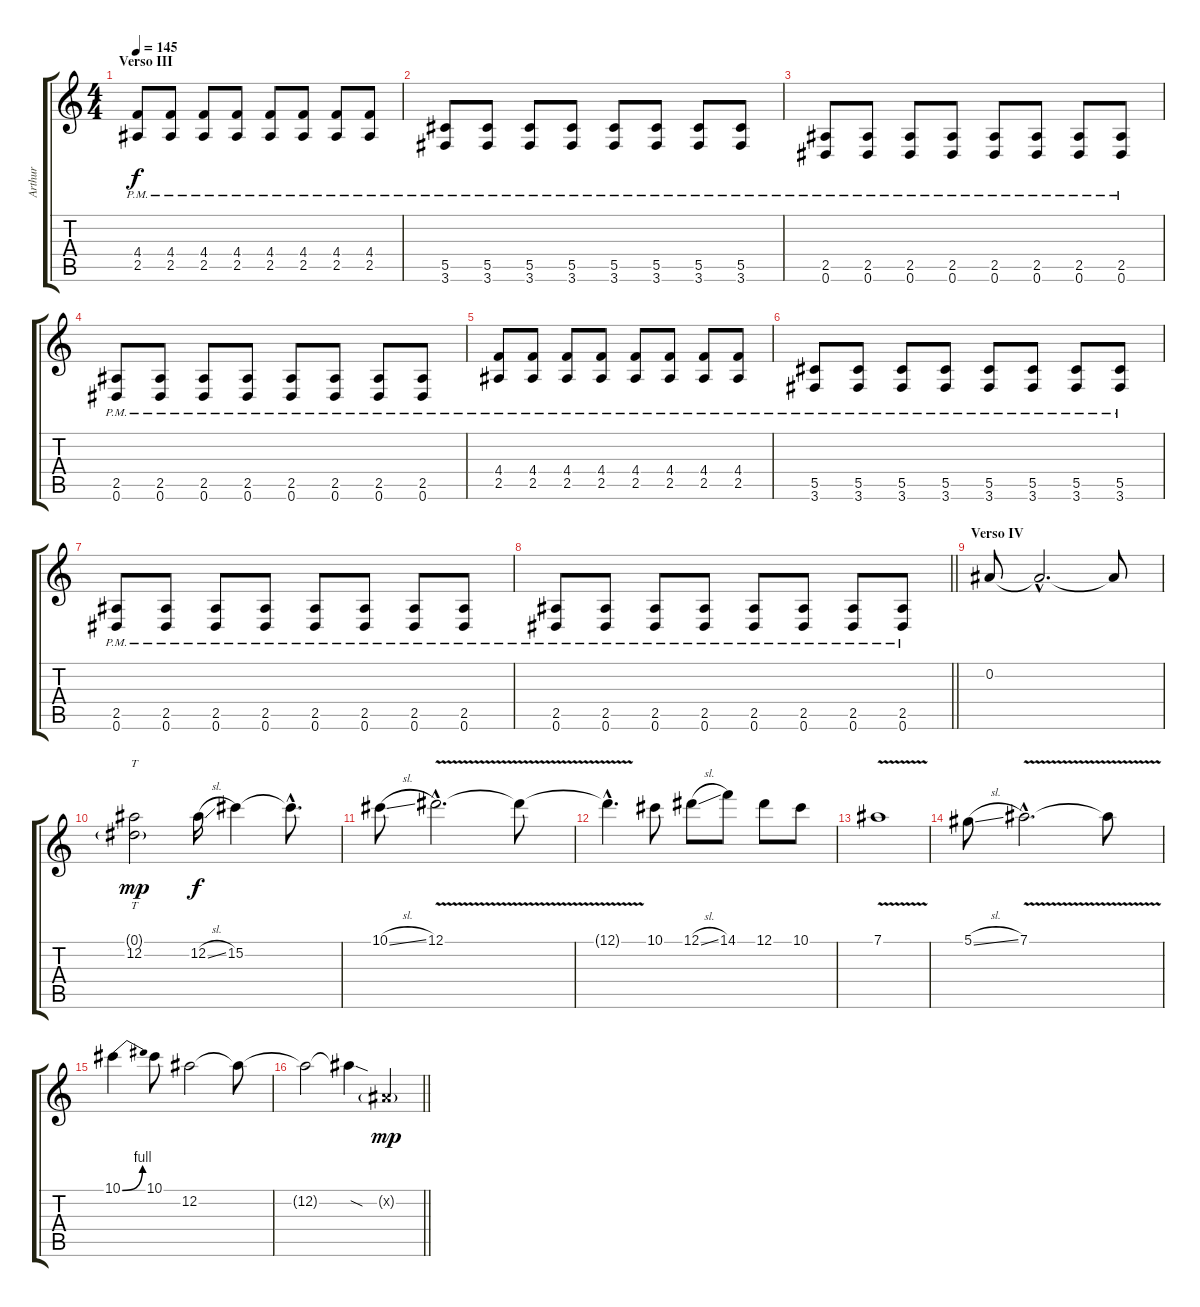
\track ("Arthur" "Arthur") {instrument distortionguitar}
\staff {score tabs}
\tuning (Eb4 Bb3 Gb3 Db3 Ab2 Eb2) {hide}
\ts (4 4)
\section ("" "Verso III")
\tempo 145
\clef g2
\ks c
(4.4{pm} 2.5{pm}).8{dy f} (4.4{pm} 2.5{pm}).8 (4.4{pm} 2.5{pm}).8 (4.4{pm} 2.5{pm}).8 (4.4{pm} 2.5{pm}).8 (4.4{pm} 2.5{pm}).8 (4.4{pm} 2.5{pm}).8 (4.4{pm} 2.5{pm}).8 |
(5.5{pm} 3.6{pm}).8 (5.5{pm} 3.6{pm}).8 (5.5{pm} 3.6{pm}).8 (5.5{pm} 3.6{pm}).8 (5.5{pm} 3.6{pm}).8 (5.5{pm} 3.6{pm}).8 (5.5{pm} 3.6{pm}).8 (5.5{pm} 3.6{pm}).8 |
(2.5{pm} 0.6{pm}).8 (2.5{pm} 0.6{pm}).8 (2.5{pm} 0.6{pm}).8 (2.5{pm} 0.6{pm}).8 (2.5{pm} 0.6{pm}).8 (2.5{pm} 0.6{pm}).8 (2.5{pm} 0.6{pm}).8 (2.5{pm} 0.6{pm}).8 |
(2.5{pm} 0.6{pm}).8 (2.5{pm} 0.6{pm}).8 (2.5{pm} 0.6{pm}).8 (2.5{pm} 0.6{pm}).8 (2.5{pm} 0.6{pm}).8 (2.5{pm} 0.6{pm}).8 (2.5{pm} 0.6{pm}).8 (2.5{pm} 0.6{pm}).8 |
(4.4{pm} 2.5{pm}).8 (4.4{pm} 2.5{pm}).8 (4.4{pm} 2.5{pm}).8 (4.4{pm} 2.5{pm}).8 (4.4{pm} 2.5{pm}).8 (4.4{pm} 2.5{pm}).8 (4.4{pm} 2.5{pm}).8 (4.4{pm} 2.5{pm}).8 |
(5.5{pm} 3.6{pm}).8 (5.5{pm} 3.6{pm}).8 (5.5{pm} 3.6{pm}).8 (5.5{pm} 3.6{pm}).8 (5.5{pm} 3.6{pm}).8 (5.5{pm} 3.6{pm}).8 (5.5{pm} 3.6{pm}).8 (5.5{pm} 3.6{pm}).8 |
(2.5{pm} 0.6{pm}).8 (2.5{pm} 0.6{pm}).8 (2.5{pm} 0.6{pm}).8 (2.5{pm} 0.6{pm}).8 (2.5{pm} 0.6{pm}).8 (2.5{pm} 0.6{pm}).8 (2.5{pm} 0.6{pm}).8 (2.5{pm} 0.6{pm}).8 |
\barLineRight lightlight
(2.5{pm} 0.6{pm}).8 (2.5{pm} 0.6{pm}).8 (2.5{pm} 0.6{pm}).8 (2.5{pm} 0.6{pm}).8 (2.5{pm} 0.6{pm}).8 (2.5{pm} 0.6{pm}).8 (2.5{pm} 0.6{pm}).8 (2.5{pm} 0.6{pm}).8 |
\section ("" "Verso IV")
0.2.8 0.2{hac t}.2{d instrument overdrivenguitar} 0.2{t}.8 |
(0.1{g} 12.2).2{tt dy mp} 12.2{sl}.16{dy f} 15.2.4 15.2{hac t}.8{d} |
10.1{sl}.8 12.1{v hac}.2{d} 12.1{v t}.8 |
12.1{v hac t}.4{d} 10.1.8 12.1{sl}.8 14.1.8 12.1.8 10.1.8 |
7.1{v}.1 |
5.1{sl}.8 7.1{v hac}.2{d} 7.1{t}.8 |
10.1{be (bend 0 0 60 4)}.4 10.1.8 12.2.2 12.2{t}.8 |
\barLineRight lightlight
12.2{t}.2 12.2{sod t}.4 0.2{g x}.4{dy mp instrument distortionguitar}
